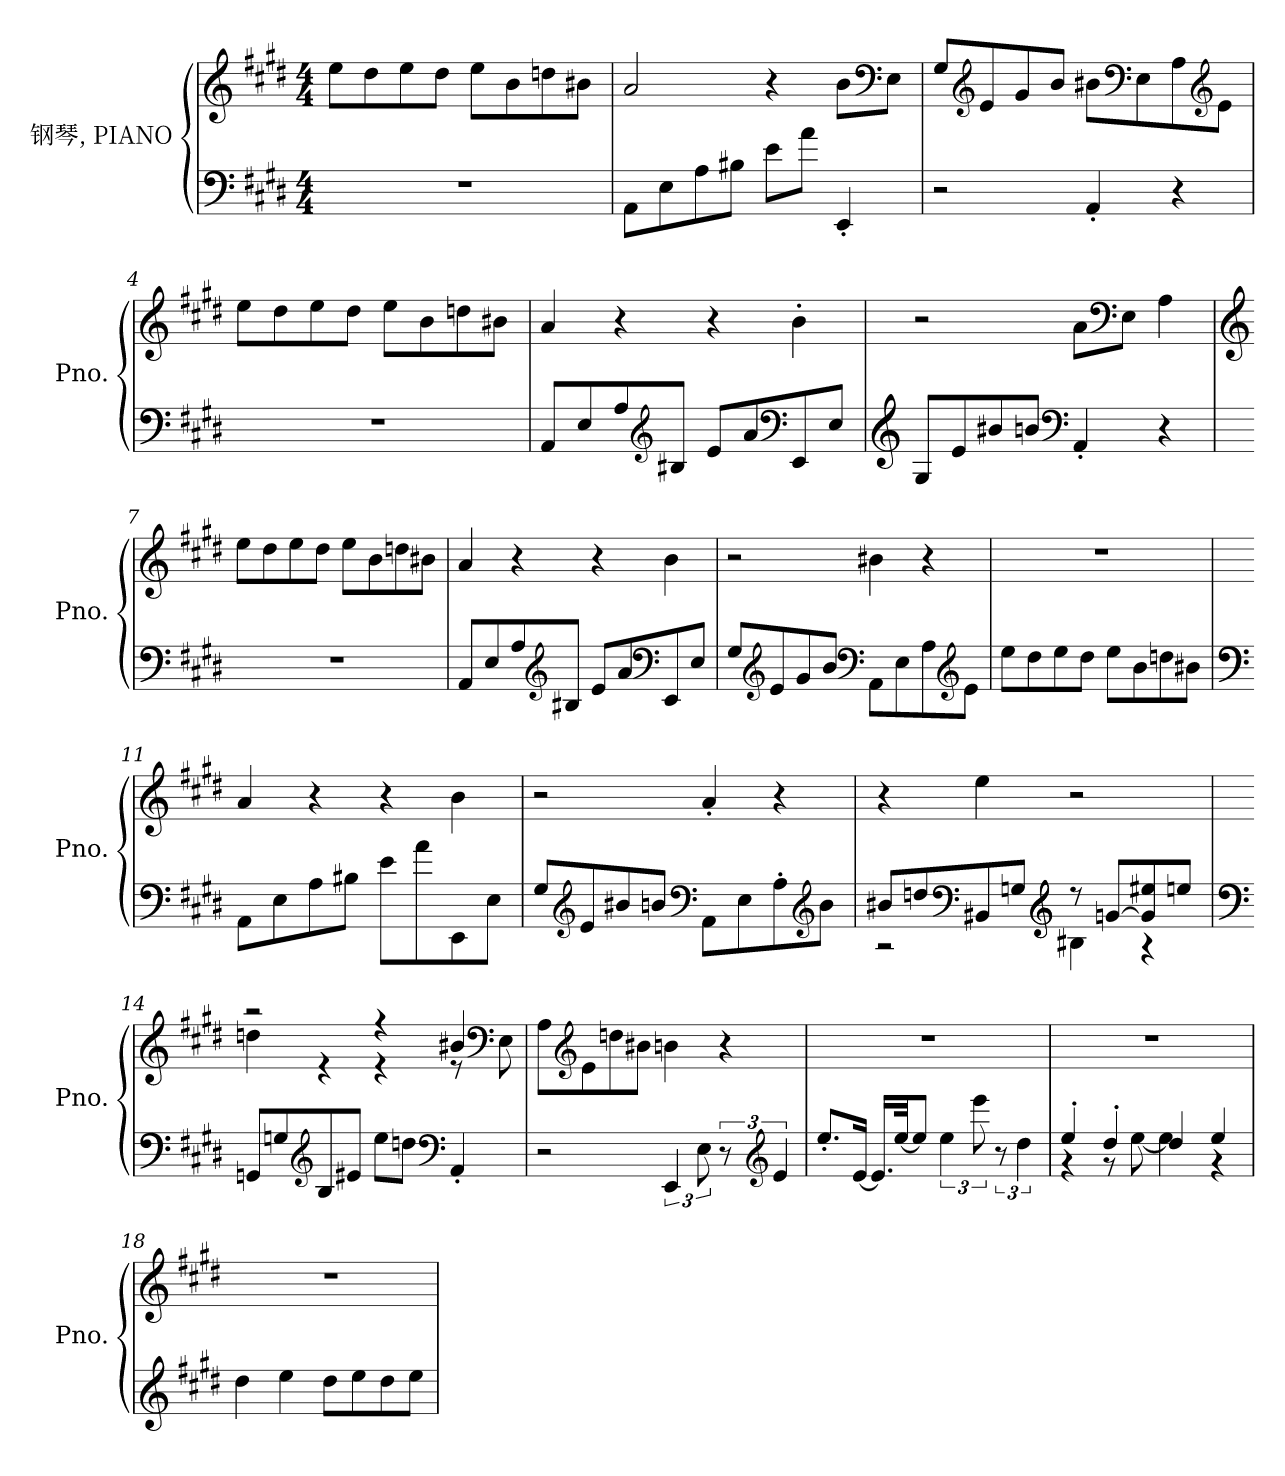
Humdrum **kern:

**kern	**kern
*part1	*part1
*staff2	*staff1
*I"钢琴, PIANO	*
*I'Pno.	*
*clefF4	*clefG2
*k[f#c#g#d#]	*k[f#c#g#d#]
*M4/4	*M4/4
*MM123	*MM123
=1	=1
1r	8ee\L
.	8dd#\
.	8ee\
.	8dd#\J
.	8ee\L
.	8b\
.	8ddn\
.	8b#X\J
=2	=2
8AA\L	2a/
8E\	.
8A\	.
8B#X\J	.
8e\L	4r
8a\J	.
4EE'/	8b\L
*	*clefF4
.	8E\J
=3	=3
2r	8G#/L
*	*clefG2
.	8e/
.	8g#/
.	8b/J
4AA'/	8b#X\L
*	*clefF4
.	8E\
4r	8A\
*	*clefG2
.	8e\J
!!LO:LB:g=z
=4	=4
1r	8ee\L
.	8dd#\
.	8ee\
.	8dd#\J
.	8ee\L
.	8b\
.	8ddn\
.	8b#X\J
=5	=5
8AA/L	4a/
8E/	.
8A/	4r
*clefG2	*
8B#X/J	.
8e/L	4r
8a/	.
*clefF4	*
8EE/	4b'\
8E/J	.
=6	=6
*clefG2	*
8G#/L	2r
8e/	.
8b#X/	.
8bn/J	.
*clefF4	*
4AA'/	8a\L
*	*clefF4
.	8E\J
4r	4A\
!!LO:LB:g=z
=7	=7
*	*clefG2
1r	8ee\L
.	8dd#\
.	8ee\
.	8dd#\J
.	8ee\L
.	8b\
.	8ddn\
.	8b#X\J
=8	=8
8AA/L	4a/
8E/	.
8A/	4r
*clefG2	*
8B#X/J	.
8e/L	4r
8a/	.
*clefF4	*
8EE/	4b\
8E/J	.
=9	=9
8G#/L	2r
*clefG2	*
8e/	.
8g#/	.
8b/J	.
*clefF4	*
8AA\L	4b#X\
8E\	.
8A\	4r
*clefG2	*
8e\J	.
!!LO:LB:g=z
=10	=10
8ee\L	1r
8dd#\	.
8ee\	.
8dd#\J	.
8ee\L	.
8b\	.
8ddn\	.
8b#X\J	.
=11	=11
*clefF4	*
8AA\L	4a/
8E\	.
8A\	4r
8B#X\J	.
8e\L	4r
8a\	.
8EE\	4b\
8E\J	.
=12	=12
8G#/L	2r
*clefG2	*
8e/	.
8b#X/	.
8bn/J	.
*clefF4	*
8AA\L	4a'/
8E\	.
8A'\	4r
*clefG2	*
8b\J	.
!!LO:LB:g=z
=13	=13
*^	*
8b#X/L	2r	4r
8ddn/	.	.
*clefF4	*	*
8BB#X/	.	4ee\
8Gn/J	.	.
*clefG2	*	*
8r	4B#X\	2r
[8gn/L	.	.
8g/] 8ee#X/	4r	.
8een/J	.	.
*v	*v	*
=14	=14
*clefF4	*
*	*^
8GGn/L	2r	4ddn\
8Gn/	.	.
*clefG2	*	*
8B/	.	4r
8e#X/J	.	.
8ee\L	4r	4r
8ddn\J	.	.
*clefF4	*	*
4AA'/	4b#X/	8r
*	*clefF4	*
.	.	8E\
*	*v	*v
!!LO:LB:g=z
=15	=15
2r	8A\L
*	*clefG2
.	8e\
.	8ddn\
.	8b#X\J
6EE/	4bn\
12E\	.
12r	4r
*clefG2	*
6e/	.
=16	=16
8.ee'/L	1r
[16e/Jk	.
16.e/LL]	.
[32ee/JK	.
8ee/J]	.
6ee\	.
12eee\	.
12r	.
6dd#\	.
=17	=17
*^	*
4ee'/	4r	1r
4dd#'/	8r	.
.	[8ee\	.
4dd#/	4ee\]	.
4ee/	4r	.
*v	*v	*
=18	=18
4dd#\	1r
4ee\	.
8dd#\L	.
8ee\	.
8dd#\	.
8ee\J	.
=	=
*-	*-
